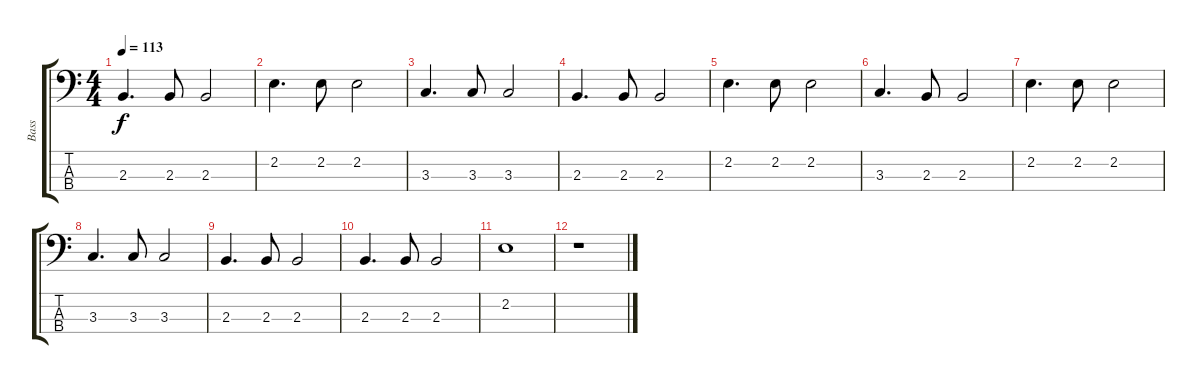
\track ("Bass" "Bass") {instrument electricbasspick}
\staff {score tabs}
\tuning (G2 D2 A1 E1) {hide}
\ts (4 4)
\tempo 113
\clef f4
\ks c
2.3.4{d dy f} 2.3.8 2.3.2 |
2.2.4{d} 2.2.8 2.2.2 |
3.3.4{d} 3.3.8 3.3.2 |
2.3.4{d} 2.3.8 2.3.2 |
2.2.4{d} 2.2.8 2.2.2 |
3.3.4{d} 2.3.8 2.3.2 |
2.2.4{d} 2.2.8 2.2.2 |
3.3.4{d} 3.3.8 3.3.2 |
2.3.4{d} 2.3.8 2.3.2 |
2.3.4{d} 2.3.8 2.3.2 |
2.2.1 |
r.1
